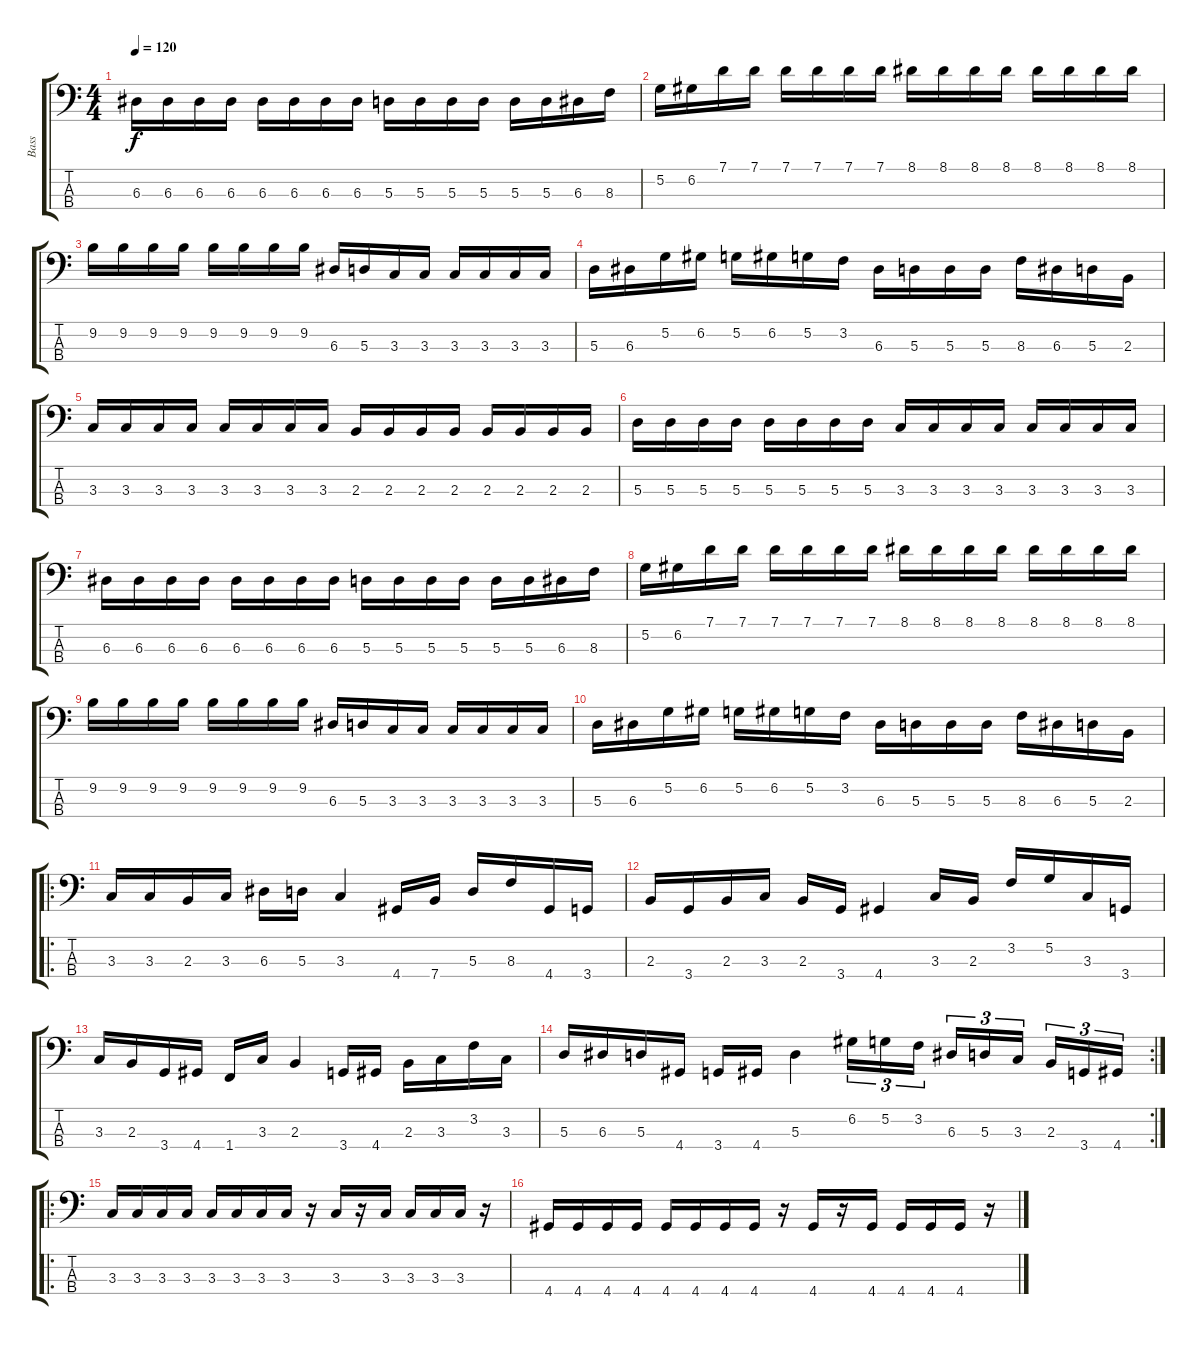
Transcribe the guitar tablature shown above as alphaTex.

\track ("Bass" "Bass") {instrument electricbassfinger}
\staff {score tabs}
\tuning (G2 D2 A1 E1) {hide}
\ts (4 4)
\tempo 120
\clef f4
\ks c
6.3.16{dy f} 6.3.16 6.3.16 6.3.16 6.3.16 6.3.16 6.3.16 6.3.16 5.3.16 5.3.16 5.3.16 5.3.16 5.3.16 5.3.16 6.3.16 8.3.16 |
5.2.16 6.2.16 7.1.16 7.1.16 7.1.16 7.1.16 7.1.16 7.1.16 8.1.16 8.1.16 8.1.16 8.1.16 8.1.16 8.1.16 8.1.16 8.1.16 |
9.2.16 9.2.16 9.2.16 9.2.16 9.2.16 9.2.16 9.2.16 9.2.16 6.3.16 5.3.16 3.3.16 3.3.16 3.3.16 3.3.16 3.3.16 3.3.16 |
5.3.16 6.3.16 5.2.16 6.2.16 5.2.16 6.2.16 5.2.16 3.2.16 6.3.16 5.3.16 5.3.16 5.3.16 8.3.16 6.3.16 5.3.16 2.3.16 |
3.3.16 3.3.16 3.3.16 3.3.16 3.3.16 3.3.16 3.3.16 3.3.16 2.3.16 2.3.16 2.3.16 2.3.16 2.3.16 2.3.16 2.3.16 2.3.16 |
5.3.16 5.3.16 5.3.16 5.3.16 5.3.16 5.3.16 5.3.16 5.3.16 3.3.16 3.3.16 3.3.16 3.3.16 3.3.16 3.3.16 3.3.16 3.3.16 |
6.3.16 6.3.16 6.3.16 6.3.16 6.3.16 6.3.16 6.3.16 6.3.16 5.3.16 5.3.16 5.3.16 5.3.16 5.3.16 5.3.16 6.3.16 8.3.16 |
5.2.16 6.2.16 7.1.16 7.1.16 7.1.16 7.1.16 7.1.16 7.1.16 8.1.16 8.1.16 8.1.16 8.1.16 8.1.16 8.1.16 8.1.16 8.1.16 |
9.2.16 9.2.16 9.2.16 9.2.16 9.2.16 9.2.16 9.2.16 9.2.16 6.3.16 5.3.16 3.3.16 3.3.16 3.3.16 3.3.16 3.3.16 3.3.16 |
5.3.16 6.3.16 5.2.16 6.2.16 5.2.16 6.2.16 5.2.16 3.2.16 6.3.16 5.3.16 5.3.16 5.3.16 8.3.16 6.3.16 5.3.16 2.3.16 |
\ro
3.3.16 3.3.16 2.3.16 3.3.16 6.3.16 5.3.16 3.3.4 4.4.16 7.4.16 5.3.16 8.3.16 4.4.16 3.4.16 |
2.3.16 3.4.16 2.3.16 3.3.16 2.3.16 3.4.16 4.4.4 3.3.16 2.3.16 3.2.16 5.2.16 3.3.16 3.4.16 |
3.3.16 2.3.16 3.4.16 4.4.16 1.4.16 3.3.16 2.3.4 3.4.16 4.4.16 2.3.16 3.3.16 3.2.16 3.3.16 |
\rc 2
5.3.16 6.3.16 5.3.16 4.4.16 3.4.16 4.4.16 5.3.4 6.2.16{tu (3 2)} 5.2.16{tu (3 2)} 3.2.16{tu (3 2)} 6.3.16{tu (3 2)} 5.3.16{tu (3 2)} 3.3.16{tu (3 2)} 2.3.16{tu (3 2)} 3.4.16{tu (3 2)} 4.4.16{tu (3 2)} |
\ro
3.3.16 3.3.16 3.3.16 3.3.16 3.3.16 3.3.16 3.3.16 3.3.16 r.16 3.3.16 r.16 3.3.16 3.3.16 3.3.16 3.3.16 r.16 |
4.4.16 4.4.16 4.4.16 4.4.16 4.4.16 4.4.16 4.4.16 4.4.16 r.16 4.4.16 r.16 4.4.16 4.4.16 4.4.16 4.4.16 r.16
